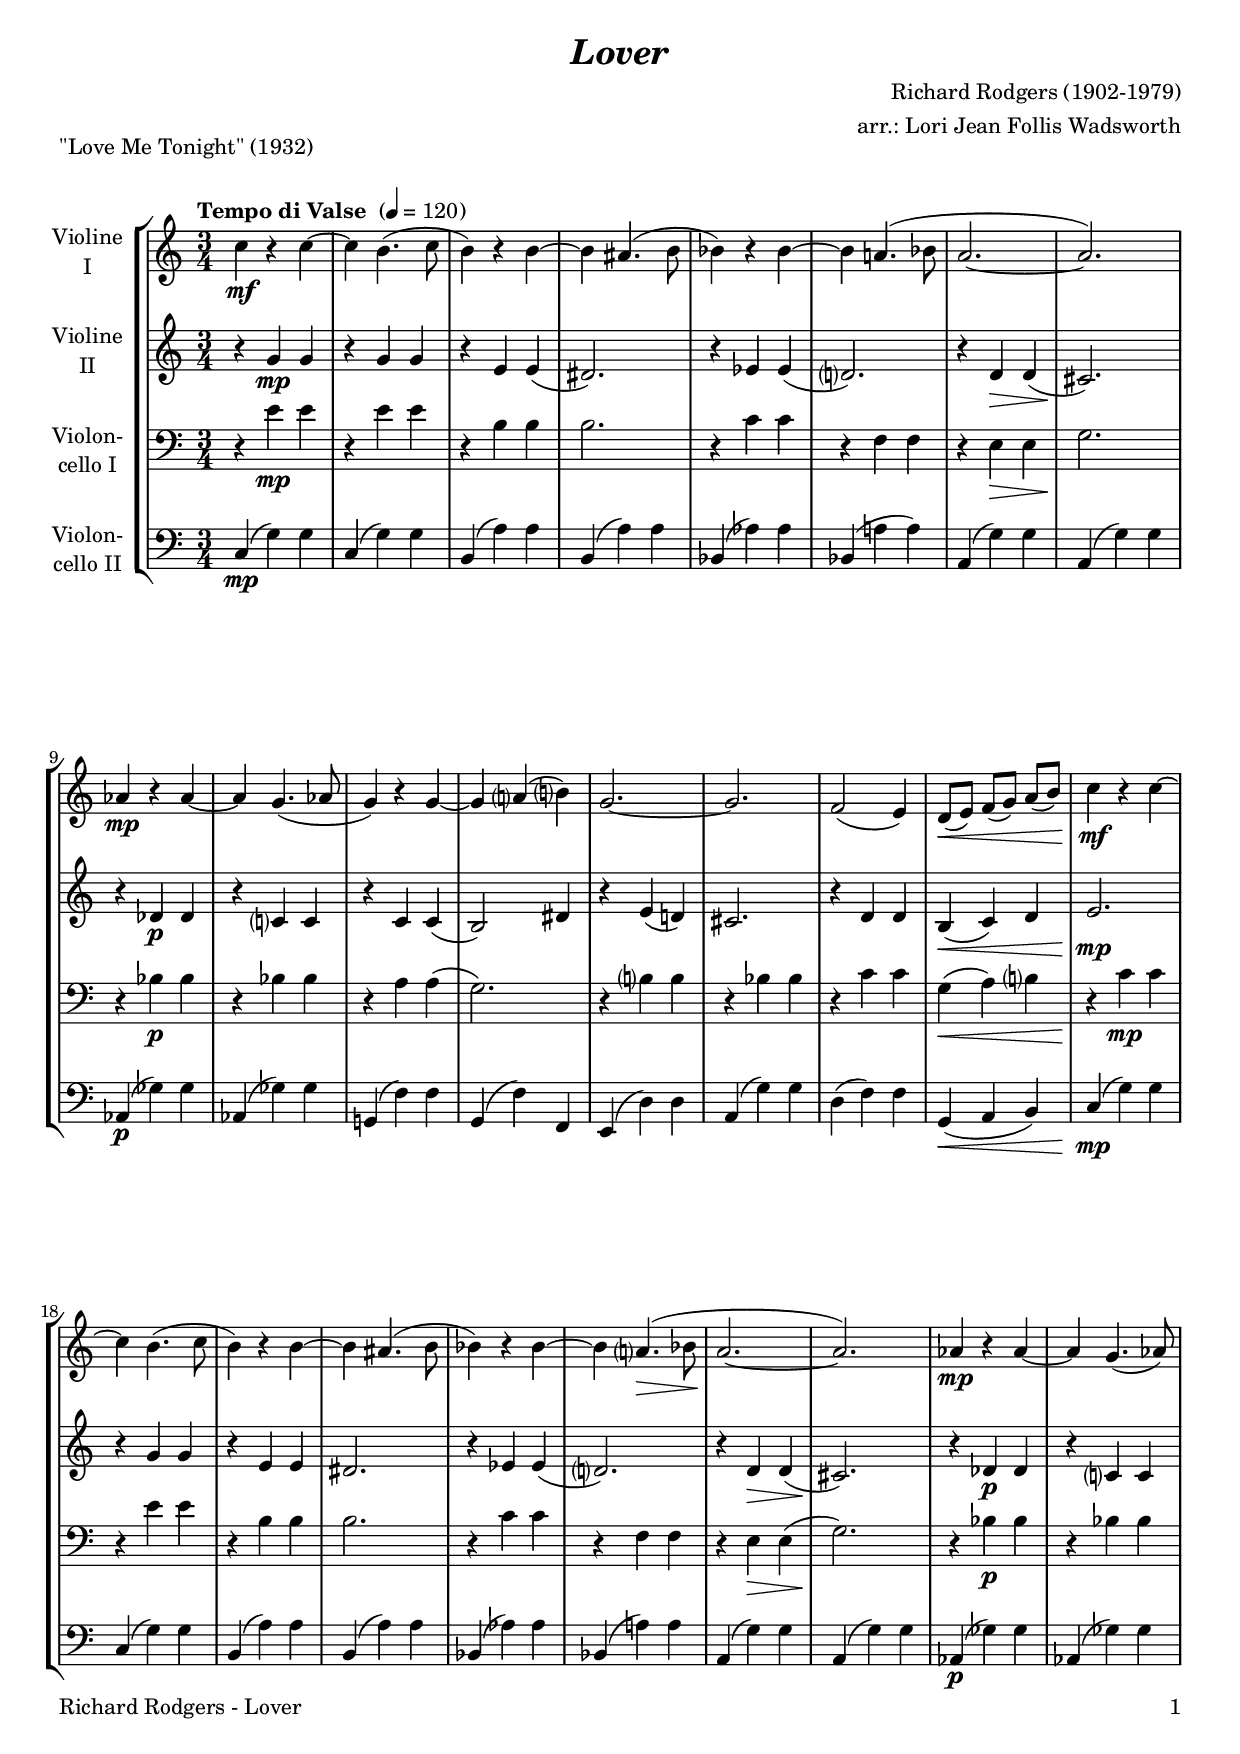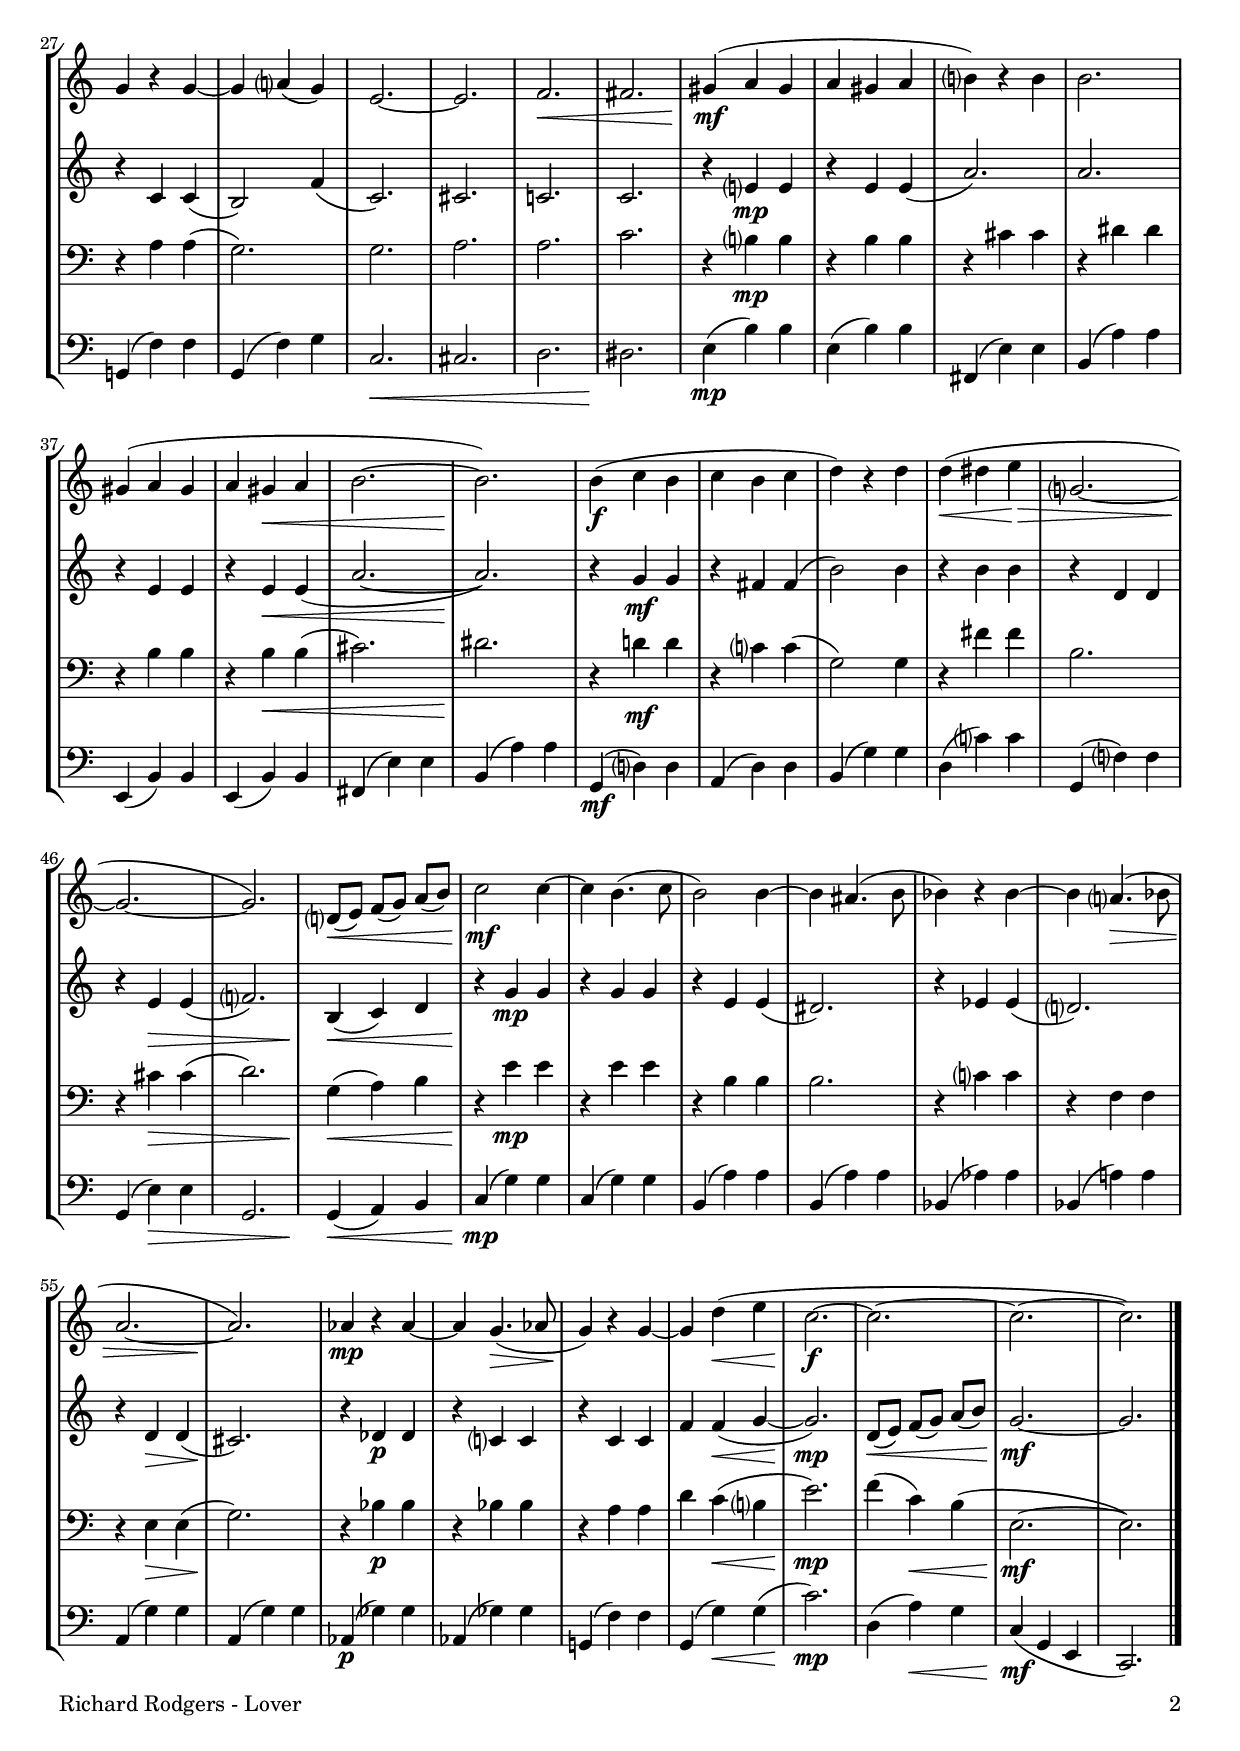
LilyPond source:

\version "2.24.1"
\include "deutsch.ly"

#(set-global-staff-size 19)

\header {
  title     = \markup \bold \italic "Lover"
  composer  = "Richard Rodgers (1902-1979)"
  arranger  = "arr.: Lori Jean Follis Wadsworth"
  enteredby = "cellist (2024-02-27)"
  piece     = "\"Love Me Tonight\" (1932)"
}

voiceconsts = {
  \key c \major
  \time 3/4
  \clef "treble"
%  \numericTimeSignature
  \compressEmptyMeasures
  % Set default beaming for all staves
  \set Timing.beamExceptions = #'()
  \set Timing.baseMoment     = #(ly:make-moment 1 4)
  \set Timing.beatStructure  = #'(1 1 1)
  \tempo "Tempo di Valse " 4=120
}

mist = "string ensemble 1"
mivl = "violin"
miba = "cello"
mipz = "pizzicato strings"

va = \relative c'' {
  \voiceconsts

  c4\mf r c~
  c h4.( c8
  h4) r h~
  h ais4.( h8
  b4) r b~
  b a!4.( b8

  a2.~
  a)
  as4\mp r as~
  as g4.( as8
  g4) r g~
  g a?( h?)
  g2.~

  g
  f2( e4)
  d8(\< e) f( g) a( h)
  c4\!\mf r c~
  c h4.( c8
  h4) r h~

  h ais4.( h8
  b4) r b~
  b a?4.(\> b8
  a2.~\!
  a)
  as4\mp r as~
  as g4.( as8)

  g4 r g~
  g a?( g)
  e2.~
  e
  f\<
  fis
  gis4(\!\mf a gis
  a gis a
  h?) r h

  h2.
  gis4( a gis
  a gis\< a
  h2.~
  h)\!
  h4(\f c h
  c h c
  d) r d

  d(\< dis e\!\>
  g,?2.~
  g~\!
  g)
  d?8(\< e) f( g) a( h)
  c2\!\mf c4~
  c h4.( c8

  h2) h4~
  h ais4.( h8
  b4) r b~
  b a?4.(\> b8
  a2.~
  a)\!
  as4\mp r as~

  as g4.(\> as8
  g4)\! r g~
  g d'(\< e
  c2.~\!\f
  c~
  c~
  c) \bar "|."
}

vb = \relative c'' {
  \voiceconsts

  r4 g\mp g
  r g g
  r e e(
  dis2.)
  r4 es es(
  d?2.)

  r4 d\> d(
  cis2.)\!
  r4 des\p des
  r c? c
  r c c(
  h2) dis4
  r e( d!)

  cis2.
  r4 d d
  h(\< c) d
  e2.\!\mp
  r4 g g
  r e e

  dis2.
  r4 es es(
  d?2.)
  r4 d\> d(
  cis2.)\!
  r4 des\p des
  r c? c

  r c c(
  h2) f'4(
  c2.)
  cis
  c!
  c
  r4 e?\mp e
  r e e(
  a2.)

  a
  r4 e e
  r e\< e(
  a2.~
  a)\!
  r4 g\mf g
  r fis fis(
  h2) h4

  r h h
  r d, d
  r e\> e(
  f?2.)
  h,4(\!\< c) d
  r\! g\mp g
  r g g

  r e e(
  dis2.)
  r4 es es(
  d?2.)
  r4 d\> d(
  cis2.)\!
  r4 des\p des

  r c? c
  r c c
  f f(\< g~
  g2.)\!\mp
  d8(\< e) f( g) a( h)
  g2.~\!\mf
  g \bar "|."
}

vc = \relative c' {
  \voiceconsts
  \clef "bass"

  r4 e\mp e
  r e e
  r h h
  h2.
  r4 c c
  r f, f

  r e\> e
  g2.\!
  r4 b\p b
  r b b
  r a a(
  g2.)
  r4 h? h

  r b b
  r c c
  g(\< a) h?
  r\! c\mp c
  r e e
  r h h

  h2.
  r4 c c
  r f, f
  r e\> e(
  g2.)\!
  r4 b\p b
  r b b

  r a a(
  g2.)
  g
  a
  a
  c
  r4 h?\mp h
  r h h
  r cis cis

  r dis dis
  r h h
  r h\< h(
  cis2.)
  dis\!
  r4 d!\mf d
  r c? c(
  g2) g4

  r fis' fis
  h,2.
  r4 cis\> cis(
  d2.)
  g,4(\!\< a) h
  r\! e\mp e
  r e e

  r h h
  h2.
  r4 c? c
  r f, f
  r e\> e(
  g2.)\!
  r4 b\p b

  r b b
  r a a
  d c(\< h?
  e2.)\!\mp
  f4( c)\< h(
  e,2.~\!\mf
  e) \bar "|."
}

vd = \relative c {
  \voiceconsts
  \clef "bass"

  c4(\mp g') g
  c,( g') g
  h,( a') a
  h,( a') a
  b,( as') as
  b,( a'! a)

  a,( g') g
  a,( g') g
  as,(\p ges') ges
  as,( ges') ges
  g,!( f') f
  g,( f') f,
  e( d') d

  a( g') g
  d( f) f
  g,(\< a h)
  c(\!\mp g') g
  c,( g') g
  h,( a') a

  h,( a') a
  b,( as') as
  b,( a'!) a
  a,( g') g
  a,( g') g
  as,(\p ges') ges
  as,( ges') ges

  g,!( f') f
  g,( f') g
  c,2.\<
  cis
  d
  dis\!
  e4(\mp h') h
  e,( h') h
  fis,( e') e

  h( a') a
  e,( h') h
  e,( h') h
  fis( e') e
  h( a') a
  g,(\mf d'?) d
  a( d) d
  h( g') g

  d( c'?) c
  g,( f'?) f
  g,( e')\> e
  g,2.
  g4(\!\< a) h
  c(\!\mp g') g
  c,( g') g

  h,( a') a
  h,( a') a
  b,( as') as
  b,( a'!) a
  a,( g') g
  a,( g') g
  as,(\p ges') ges

  as,( ges') ges
  g,!( f') f
  g,( g')\< g(
  c2.)\!\mp
  d,4( a')\< g
  c,(\!\mf g e
  c2.) \bar "|."
}


music = \new StaffGroup <<
      \new Staff {
	\set Staff.midiInstrument = \mivl
	\set Staff.instrumentName = \markup \center-column { "Violine" "I" }
	\transpose c c { \va }
      }

      \new Staff {
	\set Staff.midiInstrument = \mivl
	\set Staff.instrumentName = \markup \center-column { "Violine" "II" }
	\transpose c c { \vb }
      }

      \new Staff {
	\set Staff.midiInstrument = \miba
	\set Staff.instrumentName = \markup \center-column { "Violon-" "cello I" }
	\transpose c c { \vc }
      }

      \new Staff {
	\set Staff.midiInstrument = \miba
	\set Staff.instrumentName = \markup \center-column { "Violon-" "cello II" }
	\transpose c c { \vd }
      }
>>

\book {
   \paper {
    print-page-number = ##t
    print-first-page-number = ##t
    ragged-last-bottom = ##f
    oddHeaderMarkup = \markup \null
    evenHeaderMarkup = \markup \null
    oddFooterMarkup = \markup {
      \fill-line {
        \if \should-print-page-number
        "Richard Rodgers - Lover" \fromproperty #'page:page-number-string
      }
    }
    evenFooterMarkup = \oddFooterMarkup
  } \score {
    \music
    \layout {}
  }

  \score {
    \unfoldRepeats \music

    \midi {
      \context {
        \Score
      }
    }
  }
}